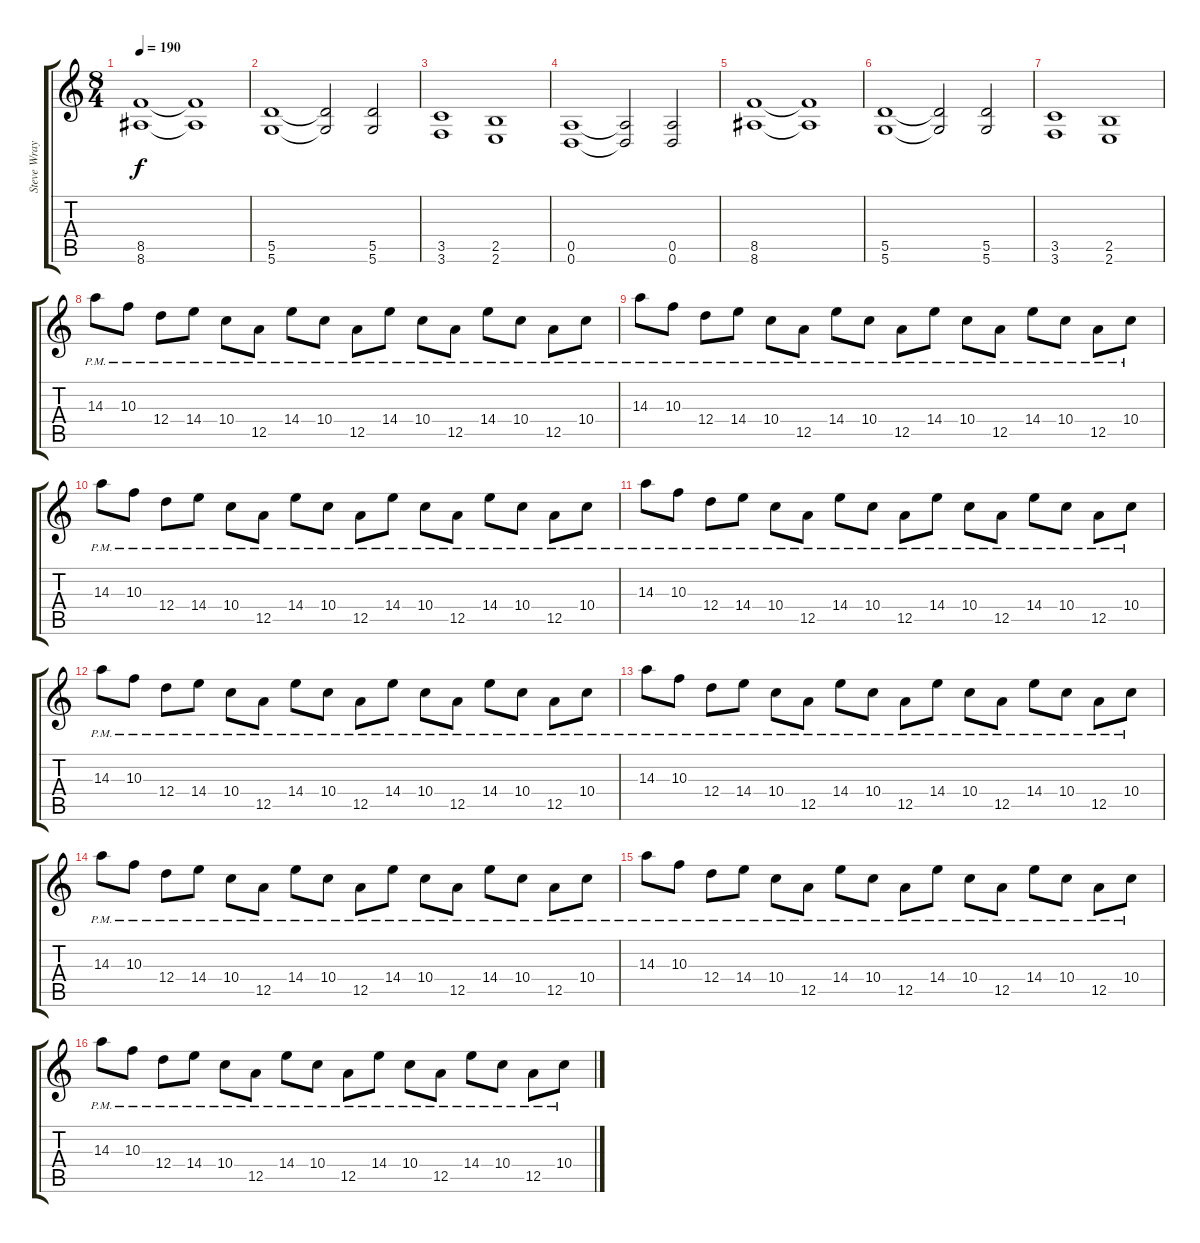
\track ("Steve Wray" "Steve Wray") {instrument distortionguitar}
\staff {score tabs}
\tuning (E4 B3 G3 D3 A2 D2) {hide}
\ts (8 4)
\tempo 190
\clef g2
\ks c
(8.5 8.6).1{dy f} (8.5{t} 8.6{t}).1 |
(5.5 5.6).1 (5.5{t} 5.6{t}).2 (5.5 5.6).2 |
(3.5 3.6).1 (2.5 2.6).1 |
(0.5 0.6).1 (0.5{t} 0.6{t}).2 (0.5 0.6).2 |
(8.5 8.6).1 (8.5{t} 8.6{t}).1 |
(5.5 5.6).1 (5.5{t} 5.6{t}).2 (5.5 5.6).2 |
(3.5 3.6).1 (2.5 2.6).1 |
14.3{pm}.8 10.3{pm}.8 12.4{pm}.8 14.4{pm}.8 10.4{pm}.8 12.5{pm}.8 14.4{pm}.8 10.4{pm}.8 12.5{pm}.8 14.4{pm}.8 10.4{pm}.8 12.5{pm}.8 14.4{pm}.8 10.4{pm}.8 12.5{pm}.8 10.4{pm}.8 |
14.3{pm}.8 10.3{pm}.8 12.4{pm}.8 14.4{pm}.8 10.4{pm}.8 12.5{pm}.8 14.4{pm}.8 10.4{pm}.8 12.5{pm}.8 14.4{pm}.8 10.4{pm}.8 12.5{pm}.8 14.4{pm}.8 10.4{pm}.8 12.5{pm}.8 10.4{pm}.8 |
14.3{pm}.8 10.3{pm}.8 12.4{pm}.8 14.4{pm}.8 10.4{pm}.8 12.5{pm}.8 14.4{pm}.8 10.4{pm}.8 12.5{pm}.8 14.4{pm}.8 10.4{pm}.8 12.5{pm}.8 14.4{pm}.8 10.4{pm}.8 12.5{pm}.8 10.4{pm}.8 |
14.3{pm}.8 10.3{pm}.8 12.4{pm}.8 14.4{pm}.8 10.4{pm}.8 12.5{pm}.8 14.4{pm}.8 10.4{pm}.8 12.5{pm}.8 14.4{pm}.8 10.4{pm}.8 12.5{pm}.8 14.4{pm}.8 10.4{pm}.8 12.5{pm}.8 10.4{pm}.8 |
14.3{pm}.8 10.3{pm}.8 12.4{pm}.8 14.4{pm}.8 10.4{pm}.8 12.5{pm}.8 14.4{pm}.8 10.4{pm}.8 12.5{pm}.8 14.4{pm}.8 10.4{pm}.8 12.5{pm}.8 14.4{pm}.8 10.4{pm}.8 12.5{pm}.8 10.4{pm}.8 |
14.3{pm}.8 10.3{pm}.8 12.4{pm}.8 14.4{pm}.8 10.4{pm}.8 12.5{pm}.8 14.4{pm}.8 10.4{pm}.8 12.5{pm}.8 14.4{pm}.8 10.4{pm}.8 12.5{pm}.8 14.4{pm}.8 10.4{pm}.8 12.5{pm}.8 10.4{pm}.8 |
14.3{pm}.8 10.3{pm}.8 12.4{pm}.8 14.4{pm}.8 10.4{pm}.8 12.5{pm}.8 14.4{pm}.8 10.4{pm}.8 12.5{pm}.8 14.4{pm}.8 10.4{pm}.8 12.5{pm}.8 14.4{pm}.8 10.4{pm}.8 12.5{pm}.8 10.4{pm}.8 |
14.3{pm}.8 10.3{pm}.8 12.4{pm}.8 14.4{pm}.8 10.4{pm}.8 12.5{pm}.8 14.4{pm}.8 10.4{pm}.8 12.5{pm}.8 14.4{pm}.8 10.4{pm}.8 12.5{pm}.8 14.4{pm}.8 10.4{pm}.8 12.5{pm}.8 10.4{pm}.8 |
14.3{pm}.8 10.3{pm}.8 12.4{pm}.8 14.4{pm}.8 10.4{pm}.8 12.5{pm}.8 14.4{pm}.8 10.4{pm}.8 12.5{pm}.8 14.4{pm}.8 10.4{pm}.8 12.5{pm}.8 14.4{pm}.8 10.4{pm}.8 12.5{pm}.8 10.4{pm}.8
